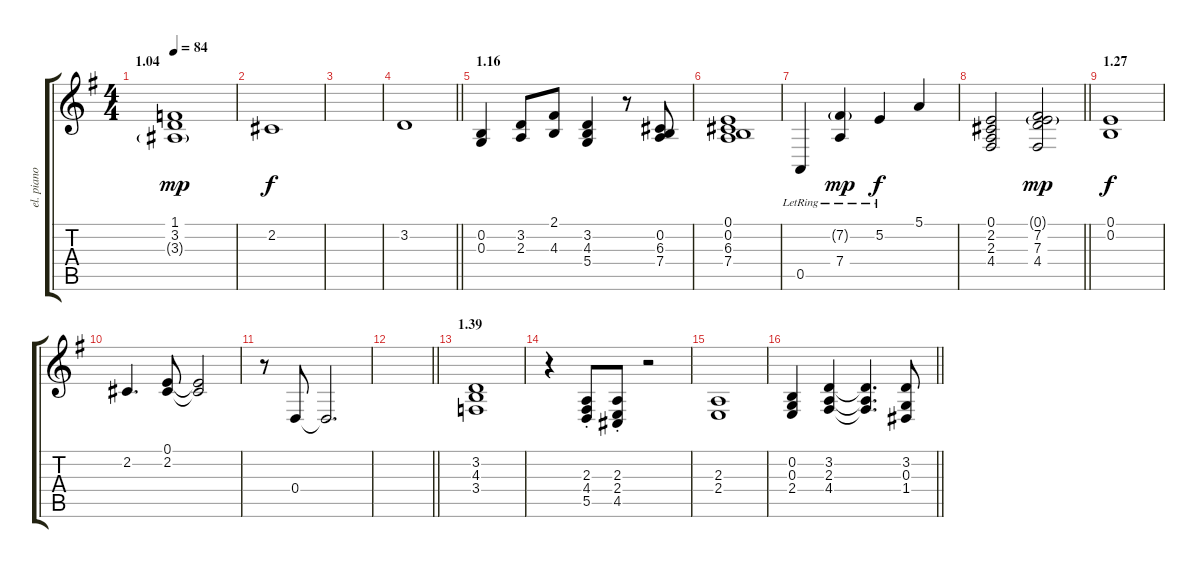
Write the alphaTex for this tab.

\track ("el. piano" "el. piano") {instrument electricpiano1}
\staff {score tabs}
\tuning (E4 B3 G3 D3 A2 E2) {hide}
\ts (4 4)
\section ("" "1.04")
\tempo 84
\clef g2
\ks g
(1.1 3.2 3.3{g}).1{dy mp} |
2.2.1{dy f} |
|
\barLineRight lightlight
3.2.1 |
\section ("" "1.16")
(0.2 0.3).4 (3.2 2.3).8 (2.1 4.3).8 (3.2 4.3 5.4).4 r.8 (0.2 6.3 7.4).8 |
(0.1 0.2 6.3 7.4).1 |
0.5{lr}.4 (7.2{g} 7.4{lr}).4{dy mp} 5.2{lr}.4{dy f} 5.1.4 |
\barLineRight lightlight
(0.1 2.2 2.3 4.4).2 (0.1{g} 7.2 7.3 4.4).2{dy mp} |
\section ("" "1.27")
(0.1 0.2).1{dy f} |
2.2.4{d} (0.1 2.2).8 (0.1{t} 2.2{t}).2 |
r.8 0.4.8 0.4{t}.2{d} |
\barLineRight lightlight
|
\section ("" "1.39")
(3.2 4.3 3.4).1 |
r.4 (2.3{st} 4.4{st} 5.5{st}).8 (2.3{st} 2.4{st} 4.5{st}).8 r.2 |
(2.3 2.4).1 |
\barLineRight lightlight
(0.2 0.3 2.4).4 (3.2 2.3 4.4).4 (3.2{t} 2.3{t} 4.4{t}).4{d} (3.2 0.3 1.4).8
